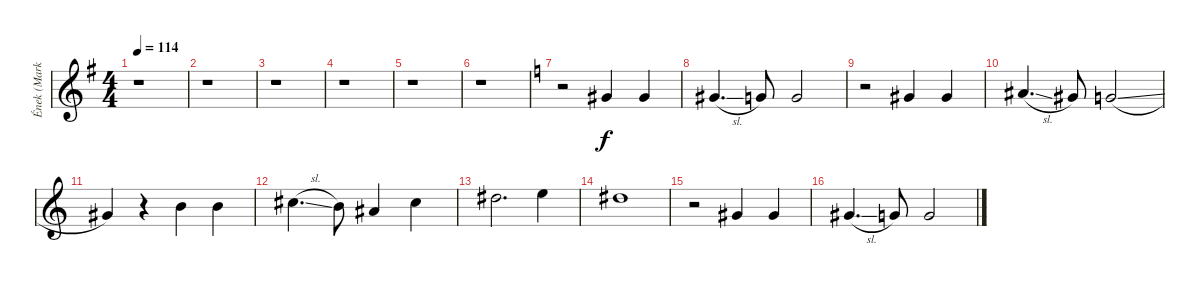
\track ("Ének (Mark Boals)" "Ének (Mark") {instrument tenorsax}
\staff {score}
\tuning (E4 B3 G3 D3 A2 E2) {hide}
\ts (4 4)
\tempo 114
\clef g2
\ks g
r.1{dy f} |
r.1 |
r.1 |
r.1 |
r.1 |
r.1 |
\ks c
r.2 4.1.4 4.1.4 |
4.1{sl}.4{d} 3.1.8 3.1.2 |
r.2 4.1.4 4.1.4 |
6.1{sl}.4{d} 4.1.8 3.1{sl}.2 |
4.1.4 r.4 7.1.4 7.1.4 |
9.1{sl}.4{d} 7.1.8 6.1.4 9.1.4 |
11.1.2{d} 12.1.4 |
11.1.1 |
r.2 4.1.4 4.1.4 |
4.1{sl}.4{d} 3.1.8 3.1.2
